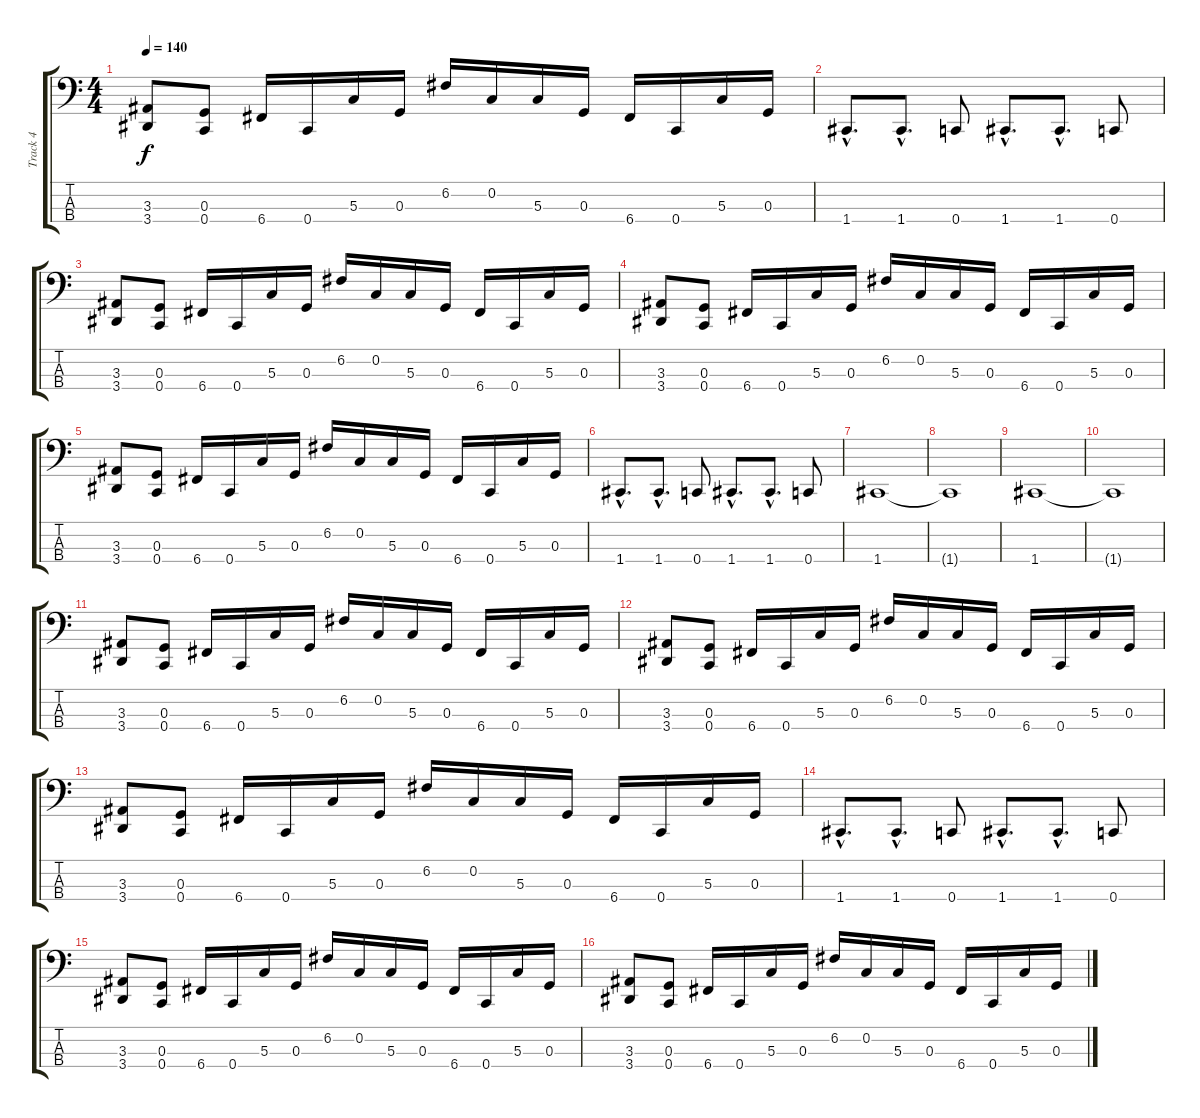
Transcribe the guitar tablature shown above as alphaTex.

\track ("Track 4" "Track 4") {instrument electricbassfinger}
\staff {score tabs}
\tuning (F2 C2 G1 C1) {hide}
\ts (4 4)
\tempo 140
\clef f4
\ks c
(3.3 3.4).8{dy f} (0.3 0.4).8 6.4.16 0.4.16 5.3.16 0.3.16 6.2.16 0.2.16 5.3.16 0.3.16 6.4.16 0.4.16 5.3.16 0.3.16 |
1.4{hac}.8{d} 1.4{hac}.8{d} 0.4.8 1.4{hac}.8{d} 1.4{hac}.8{d} 0.4.8 |
(3.3 3.4).8 (0.3 0.4).8 6.4.16 0.4.16 5.3.16 0.3.16 6.2.16 0.2.16 5.3.16 0.3.16 6.4.16 0.4.16 5.3.16 0.3.16 |
(3.3 3.4).8 (0.3 0.4).8 6.4.16 0.4.16 5.3.16 0.3.16 6.2.16 0.2.16 5.3.16 0.3.16 6.4.16 0.4.16 5.3.16 0.3.16 |
(3.3 3.4).8 (0.3 0.4).8 6.4.16 0.4.16 5.3.16 0.3.16 6.2.16 0.2.16 5.3.16 0.3.16 6.4.16 0.4.16 5.3.16 0.3.16 |
1.4{hac}.8{d} 1.4{hac}.8{d} 0.4.8 1.4{hac}.8{d} 1.4{hac}.8{d} 0.4.8 |
1.4.1 |
1.4{t}.1 |
1.4.1 |
1.4{t}.1 |
(3.3 3.4).8 (0.3 0.4).8 6.4.16 0.4.16 5.3.16 0.3.16 6.2.16 0.2.16 5.3.16 0.3.16 6.4.16 0.4.16 5.3.16 0.3.16 |
(3.3 3.4).8 (0.3 0.4).8 6.4.16 0.4.16 5.3.16 0.3.16 6.2.16 0.2.16 5.3.16 0.3.16 6.4.16 0.4.16 5.3.16 0.3.16 |
(3.3 3.4).8 (0.3 0.4).8 6.4.16 0.4.16 5.3.16 0.3.16 6.2.16 0.2.16 5.3.16 0.3.16 6.4.16 0.4.16 5.3.16 0.3.16 |
1.4{hac}.8{d} 1.4{hac}.8{d} 0.4.8 1.4{hac}.8{d} 1.4{hac}.8{d} 0.4.8 |
(3.3 3.4).8 (0.3 0.4).8 6.4.16 0.4.16 5.3.16 0.3.16 6.2.16 0.2.16 5.3.16 0.3.16 6.4.16 0.4.16 5.3.16 0.3.16 |
(3.3 3.4).8 (0.3 0.4).8 6.4.16 0.4.16 5.3.16 0.3.16 6.2.16 0.2.16 5.3.16 0.3.16 6.4.16 0.4.16 5.3.16 0.3.16
